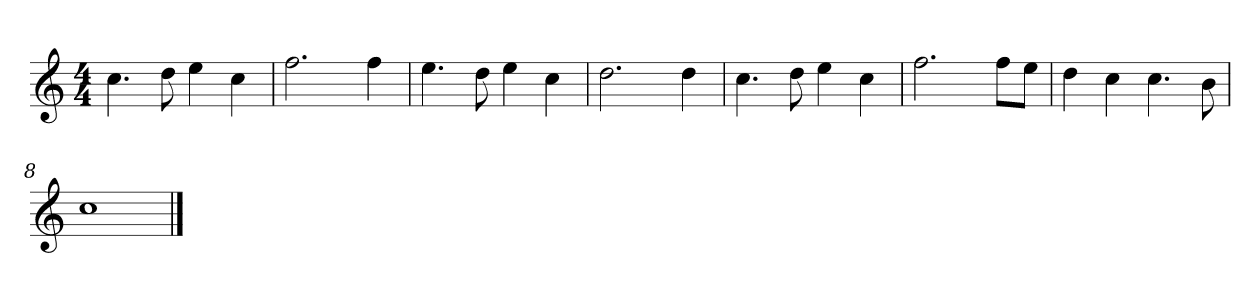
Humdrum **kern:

**kern
*part1
*staff1
*k[]
*M4/4
*MM120
=1
4.cc
8dd
4ee
4cc
=2
2.ff
4ff
=3
4.ee
8dd
4ee
4cc
=4
2.dd
4dd
=5
4.cc
8dd
4ee
4cc
=6
2.ff
8ffL
8eeJ
=7
4dd
4cc
4.cc
8b
=8
1cc
==
*-
